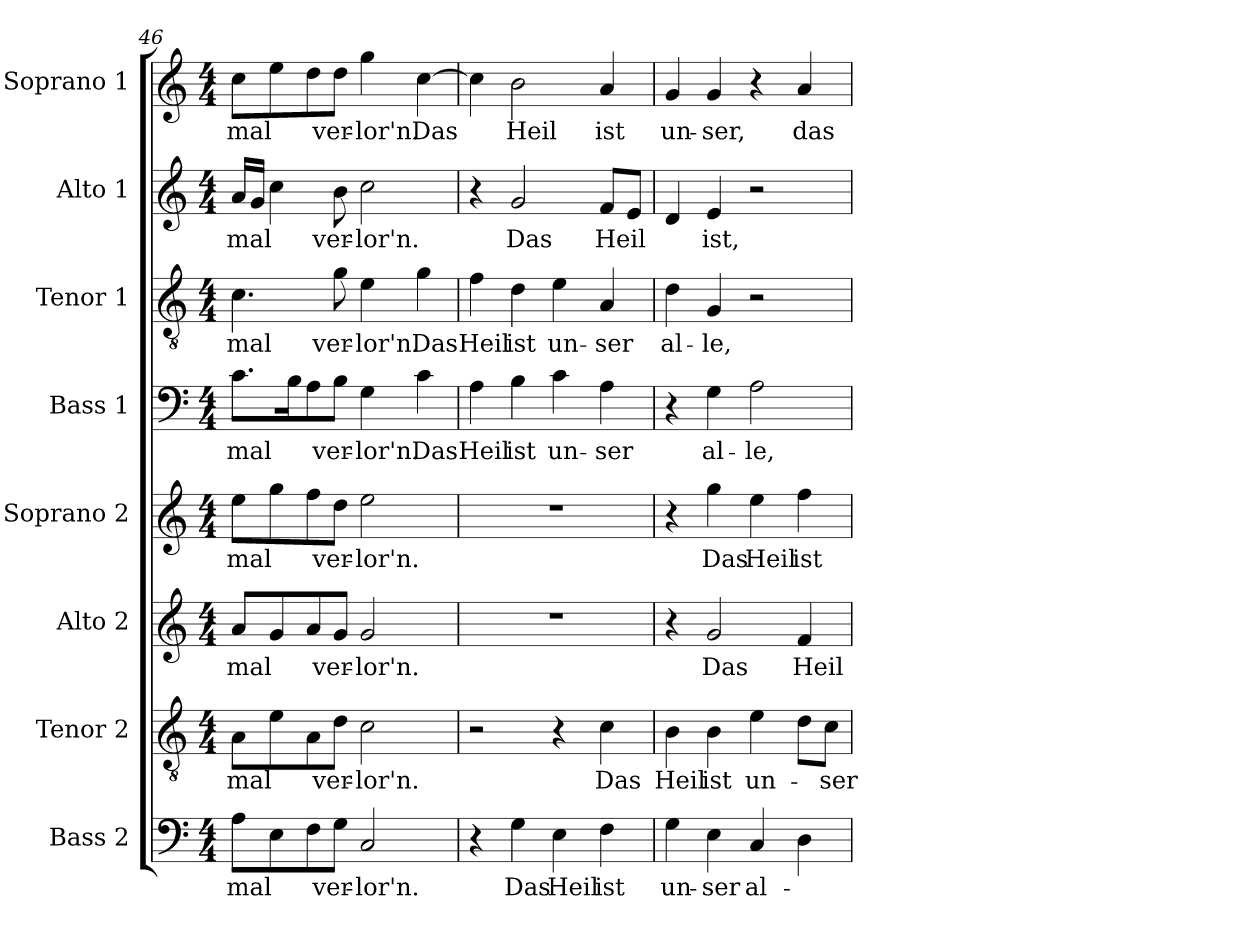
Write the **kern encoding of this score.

**kern	**text	**kern	**text	**kern	**text	**kern	**text	**kern	**text	**kern	**text	**kern	**text	**kern	**text
*part8	*part8	*part7	*part7	*part6	*part6	*part5	*part5	*part4	*part4	*part3	*part3	*part2	*part2	*part1	*part1
*staff8	*staff8	*staff7	*staff7	*staff6	*staff6	*staff5	*staff5	*staff4	*staff4	*staff3	*staff3	*staff2	*staff2	*staff1	*staff1
*I"Bass 2	*	*I"Tenor 2	*	*I"Alto 2	*	*I"Soprano 2	*	*I"Bass 1	*	*I"Tenor 1	*	*I"Alto 1	*	*I"Soprano 1	*
*I'B2	*	*I'T2	*	*I'A2	*	*I'S2	*	*I'B1	*	*I'T1	*	*I'A1	*	*I'S1	*
*clefF4	*	*clefGv2	*	*clefG2	*	*clefG2	*	*clefF4	*	*clefGv2	*	*clefG2	*	*clefG2	*
*	*	*ITrd7c12	*	*	*	*	*	*	*	*ITrd7c12	*	*	*	*	*
*k[]	*	*k[]	*	*k[]	*	*k[]	*	*k[]	*	*k[]	*	*k[]	*	*k[]	*
*C:	*	*C:	*	*C:	*	*C:	*	*C:	*	*C:	*	*C:	*	*C:	*
*M4/4	*	*M4/4	*	*M4/4	*	*M4/4	*	*M4/4	*	*M4/4	*	*M4/4	*	*M4/4	*
=46	=46	=46	=46	=46	=46	=46	=46	=46	=46	=46	=46	=46	=46	=46	=46
!	!LO:LY:b:color=#000000	!	!	!	!	!	!	!	!	!	!	!	!	!	!
!	!	!	!LO:LY:b:color=#000000	!	!	!	!	!	!	!	!	!	!	!	!
!	!	!	!	!	!LO:LY:b:color=#000000	!	!	!	!	!	!	!	!	!	!
!	!	!	!	!	!	!	!LO:LY:b:color=#000000	!	!	!	!	!	!	!	!
!	!	!	!	!	!	!	!	!	!LO:LY:b:color=#000000	!	!	!	!	!	!
!	!	!	!	!	!	!	!	!	!	!	!LO:LY:b:color=#000000	!	!	!	!
!	!	!	!	!	!	!	!	!	!	!	!	!	!LO:LY:b:color=#000000	!	!
!	!	!	!	!	!	!	!	!	!	!	!	!	!	!	!LO:LY:b:color=#000000
8Ai\L	-mal	8AAi\L	-mal	8ai/L	-mal	8eei\L	-mal	8.ci\L	-mal	4.Ci\	-mal	16ai/LL	-mal	8cci\L	-mal
.	.	.	.	.	.	.	.	.	.	.	.	16gi/JJ	.	.	.
8Ei\	.	8Ei\	.	8gi/	.	8ggi\	.	.	.	.	.	4cci\	.	8eei\	.
.	.	.	.	.	.	.	.	16Bi\k	.	.	.	.	.	.	.
8Fi\	.	8AAi\	.	8ai/	.	8ffi\	.	8Ai\	.	.	.	.	.	8ddi\	.
!	!LO:LY:b:color=#000000	!	!	!	!	!	!	!	!	!	!	!	!	!	!
!	!	!	!LO:LY:b:color=#000000	!	!	!	!	!	!	!	!	!	!	!	!
!	!	!	!	!	!LO:LY:b:color=#000000	!	!	!	!	!	!	!	!	!	!
!	!	!	!	!	!	!	!LO:LY:b:color=#000000	!	!	!	!	!	!	!	!
!	!	!	!	!	!	!	!	!	!LO:LY:b:color=#000000	!	!	!	!	!	!
!	!	!	!	!	!	!	!	!	!	!	!LO:LY:b:color=#000000	!	!	!	!
!	!	!	!	!	!	!	!	!	!	!	!	!	!LO:LY:b:color=#000000	!	!
!	!	!	!	!	!	!	!	!	!	!	!	!	!	!	!LO:LY:b:color=#000000
8Gi\J	ver-	8Di\J	ver-	8gi/J	ver-	8ddi\J	ver-	8Bi\J	ver-	8Gi\	ver-	8bi\	ver-	8ddi\J	ver-
!	!LO:LY:b:color=#000000	!	!	!	!	!	!	!	!	!	!	!	!	!	!
!	!	!	!LO:LY:b:color=#000000	!	!	!	!	!	!	!	!	!	!	!	!
!	!	!	!	!	!LO:LY:b:color=#000000	!	!	!	!	!	!	!	!	!	!
!	!	!	!	!	!	!	!LO:LY:b:color=#000000	!	!	!	!	!	!	!	!
!	!	!	!	!	!	!	!	!	!LO:LY:b:color=#000000	!	!	!	!	!	!
!	!	!	!	!	!	!	!	!	!	!	!LO:LY:b:color=#000000	!	!	!	!
!	!	!	!	!	!	!	!	!	!	!	!	!	!LO:LY:b:color=#000000	!	!
!	!	!	!	!	!	!	!	!	!	!	!	!	!	!	!LO:LY:b:color=#000000
2Ci/	-lor'n.	2Ci\	-lor'n.	2gi/	-lor'n.	2eei\	-lor'n.	4Gi\	-lor'n.	4Ei\	-lor'n.	2cci\	-lor'n.	4ggi\	-lor'n.
!	!	!	!	!	!	!	!	!	!LO:LY:b:color=#000000	!	!	!	!	!	!
!	!	!	!	!	!	!	!	!	!	!	!LO:LY:b:color=#000000	!	!	!	!
!	!	!	!	!	!	!	!	!	!	!	!	!	!	!	!LO:LY:b:color=#000000
.	.	.	.	.	.	.	.	4ci\	Das	4Gi\	Das	.	.	[4cci\	Das
=47	=47	=47	=47	=47	=47	=47	=47	=47	=47	=47	=47	=47	=47	=47	=47
!	!	!	!	!	!	!	!	!	!LO:LY:b:color=#000000	!	!	!	!	!	!
!	!	!	!	!	!	!	!	!	!	!	!LO:LY:b:color=#000000	!	!	!	!
4r	.	2r	.	1r	.	1r	.	4Ai\	Heil	4Fi\	Heil	4r	.	4cci\]	.
!	!LO:LY:b:color=#000000	!	!	!	!	!	!	!	!	!	!	!	!	!	!
!	!	!	!	!	!	!	!	!	!LO:LY:b:color=#000000	!	!	!	!	!	!
!	!	!	!	!	!	!	!	!	!	!	!LO:LY:b:color=#000000	!	!	!	!
!	!	!	!	!	!	!	!	!	!	!	!	!	!LO:LY:b:color=#000000	!	!
!	!	!	!	!	!	!	!	!	!	!	!	!	!	!	!LO:LY:b:color=#000000
4Gi\	Das	.	.	.	.	.	.	4Bi\	ist	4Di\	ist	2gi/	Das	2bi\	Heil
!	!LO:LY:b:color=#000000	!	!	!	!	!	!	!	!	!	!	!	!	!	!
!	!	!	!	!	!	!	!	!	!LO:LY:b:color=#000000	!	!	!	!	!	!
!	!	!	!	!	!	!	!	!	!	!	!LO:LY:b:color=#000000	!	!	!	!
4Ei\	Heil	4r	.	.	.	.	.	4ci\	un-	4Ei\	un-	.	.	.	.
!	!LO:LY:b:color=#000000	!	!	!	!	!	!	!	!	!	!	!	!	!	!
!	!	!	!LO:LY:b:color=#000000	!	!	!	!	!	!	!	!	!	!	!	!
!	!	!	!	!	!	!	!	!	!LO:LY:b:color=#000000	!	!	!	!	!	!
!	!	!	!	!	!	!	!	!	!	!	!LO:LY:b:color=#000000	!	!	!	!
!	!	!	!	!	!	!	!	!	!	!	!	!	!LO:LY:b:color=#000000	!	!
!	!	!	!	!	!	!	!	!	!	!	!	!	!	!	!LO:LY:b:color=#000000
4Fi\	ist	4Ci\	Das	.	.	.	.	4Ai\	-ser	4AAi/	-ser	8fi/L	Heil	4ai/	ist
.	.	.	.	.	.	.	.	.	.	.	.	8ei/J	.	.	.
=48	=48	=48	=48	=48	=48	=48	=48	=48	=48	=48	=48	=48	=48	=48	=48
!	!LO:LY:b:color=#000000	!	!	!	!	!	!	!	!	!	!	!	!	!	!
!	!	!	!LO:LY:b:color=#000000	!	!	!	!	!	!	!	!	!	!	!	!
!	!	!	!	!	!	!	!	!	!	!	!LO:LY:b:color=#000000	!	!	!	!
!	!	!	!	!	!	!	!	!	!	!	!	!	!	!	!LO:LY:b:color=#000000
4Gi\	un-	4BBi\	Heil	4r	.	4r	.	4r	.	4Di\	al-	4di/	.	4gi/	un-
!	!LO:LY:b:color=#000000	!	!	!	!	!	!	!	!	!	!	!	!	!	!
!	!	!	!LO:LY:b:color=#000000	!	!	!	!	!	!	!	!	!	!	!	!
!	!	!	!	!	!LO:LY:b:color=#000000	!	!	!	!	!	!	!	!	!	!
!	!	!	!	!	!	!	!LO:LY:b:color=#000000	!	!	!	!	!	!	!	!
!	!	!	!	!	!	!	!	!	!LO:LY:b:color=#000000	!	!	!	!	!	!
!	!	!	!	!	!	!	!	!	!	!	!LO:LY:b:color=#000000	!	!	!	!
!	!	!	!	!	!	!	!	!	!	!	!	!	!LO:LY:b:color=#000000	!	!
!	!	!	!	!	!	!	!	!	!	!	!	!	!	!	!LO:LY:b:color=#000000
4Ei\	-ser	4BBi\	ist	2gi/	Das	4ggi\	Das	4Gi\	al-	4GGi/	-le,	4ei/	ist,	4gi/	-ser,
!	!LO:LY:b:color=#000000	!	!	!	!	!	!	!	!	!	!	!	!	!	!
!	!	!	!LO:LY:b:color=#000000	!	!	!	!	!	!	!	!	!	!	!	!
!	!	!	!	!	!	!	!LO:LY:b:color=#000000	!	!	!	!	!	!	!	!
!	!	!	!	!	!	!	!	!	!LO:LY:b:color=#000000	!	!	!	!	!	!
4Ci/	al-	4Ei\	un-	.	.	4eei\	Heil	2Ai\	-le,	2r	.	2r	.	4r	.
!	!	!	!	!	!LO:LY:b:color=#000000	!	!	!	!	!	!	!	!	!	!
!	!	!	!	!	!	!	!LO:LY:b:color=#000000	!	!	!	!	!	!	!	!
!	!	!	!	!	!	!	!	!	!	!	!	!	!	!	!LO:LY:b:color=#000000
4Di\	.	8Di\L	.	4fi/	Heil	4ffi\	ist	.	.	.	.	.	.	4ai/	das
!	!	!	!LO:LY:b:color=#000000	!	!	!	!	!	!	!	!	!	!	!	!
.	.	8Ci\J	-ser	.	.	.	.	.	.	.	.	.	.	.	.
=	=	=	=	=	=	=	=	=	=	=	=	=	=	=	=
*-	*-	*-	*-	*-	*-	*-	*-	*-	*-	*-	*-	*-	*-	*-	*-
